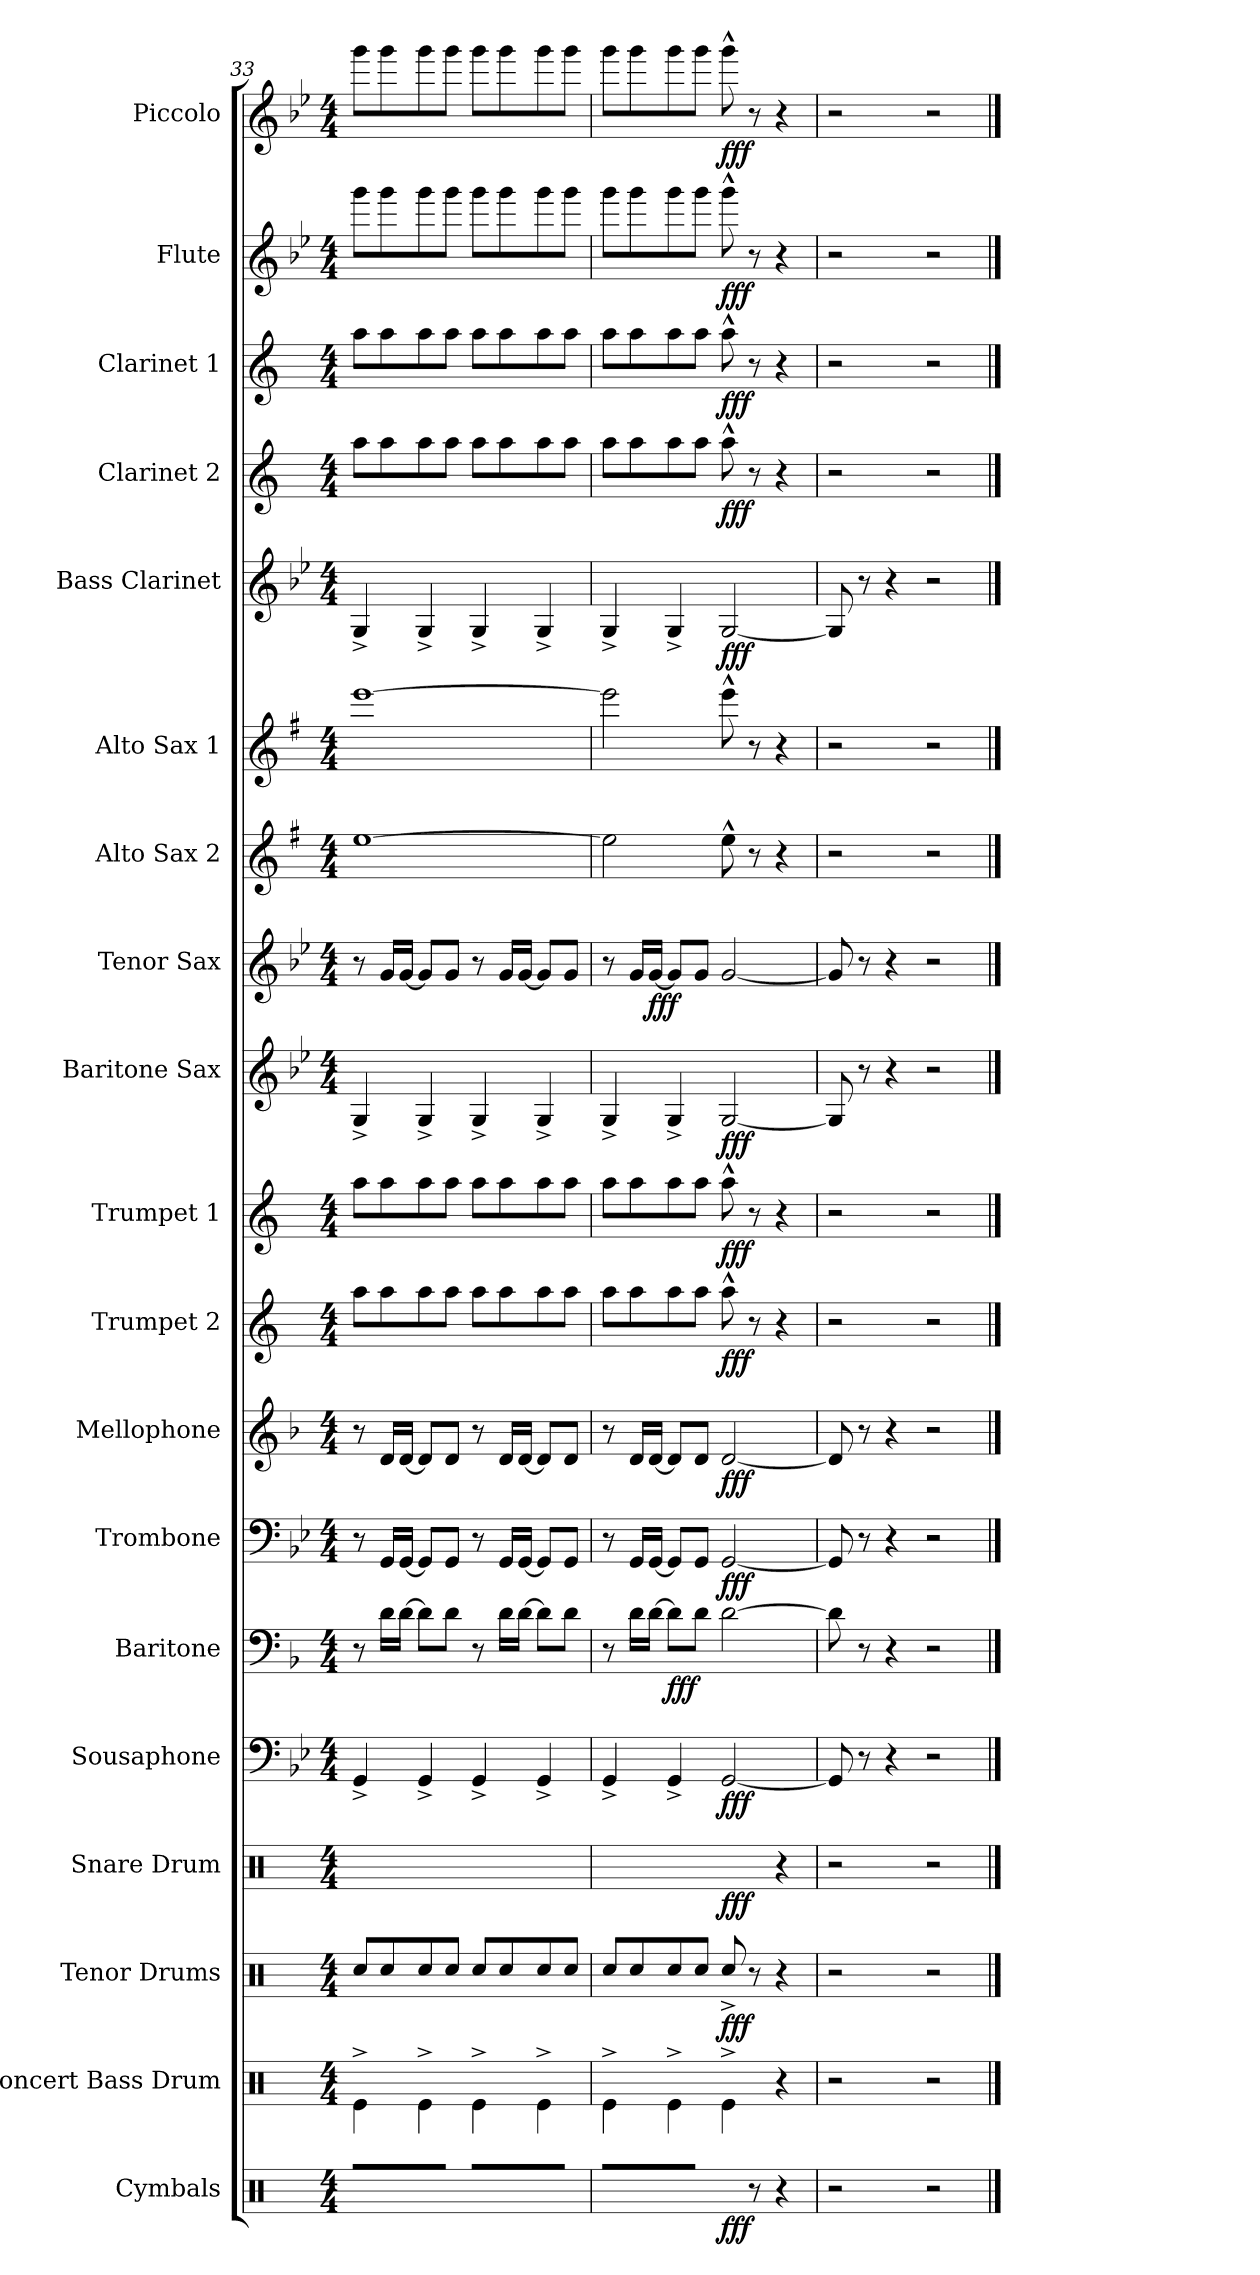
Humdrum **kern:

**kern	**dynam	**kern	**kern	**dynam	**kern	**dynam	**kern	**dynam	**kern	**dynam	**kern	**dynam	**kern	**dynam	**kern	**dynam	**kern	**dynam	**kern	**dynam	**kern	**dynam	**kern	**kern	**kern	**dynam	**kern	**dynam	**kern	**dynam	**kern	**dynam	**kern	**dynam
*part19	*part19	*part18	*part17	*part17	*part16	*part16	*part15	*part15	*part14	*part14	*part13	*part13	*part12	*part12	*part11	*part11	*part10	*part10	*part9	*part9	*part8	*part8	*part7	*part6	*part5	*part5	*part4	*part4	*part3	*part3	*part2	*part2	*part1	*part1
*staff19	*staff19	*staff18	*staff17	*staff17	*staff16	*staff16	*staff15	*staff15	*staff14	*staff14	*staff13	*staff13	*staff12	*staff12	*staff11	*staff11	*staff10	*staff10	*staff9	*staff9	*staff8	*staff8	*staff7	*staff6	*staff5	*staff5	*staff4	*staff4	*staff3	*staff3	*staff2	*staff2	*staff1	*staff1
*I"Cymbals	*	*I"Concert Bass Drum	*I"Tenor Drums	*	*I"Snare Drum	*	*I"Sousaphone	*	*I"Baritone	*	*I"Trombone	*	*I"Mellophone	*	*I"Trumpet 2	*	*I"Trumpet 1	*	*I"Baritone Sax	*	*I"Tenor Sax	*	*I"Alto Sax 2	*I"Alto Sax 1	*I"Bass Clarinet	*	*I"Clarinet 2	*	*I"Clarinet 1	*	*I"Flute	*	*I"Piccolo	*
*I'Cym.	*	*I'Con. BD	*I'T.D.	*	*I'S.D.	*	*	*	*I'Bar.	*	*I'Tbn.	*	*I'Mph.	*	*I'Tpt. 2	*	*I'Tpt. 1	*	*I'Bari. Sax.	*	*I'T. Sax.	*	*I'A. Sax. 2	*I'A. Sax. 1	*I'B. Cl.	*	*I'Cl. 2	*	*I'Cl. 1	*	*I'Fl.	*	*I'Picc.	*
*clefX	*	*clefX	*clefX	*	*clefX	*	*clefF4	*	*clefF4	*	*clefF4	*	*clefG2	*	*clefG2	*	*clefG2	*	*clefG2	*	*clefG2	*	*clefG2	*clefG2	*clefG2	*	*clefG2	*	*clefG2	*	*clefG2	*	*clefG2	*
*	*	*	*	*	*	*	*	*	*ITrd4c7	*	*	*	*ITrd4c7	*	*ITrd1c2	*	*ITrd1c2	*	*ITrd12c21	*	*ITrd8c14	*	*ITrd5c9	*ITrd5c9	*ITrd8c14	*	*ITrd1c2	*	*ITrd1c2	*	*	*	*ITrd-7c-12	*
*k[]	*	*k[]	*k[]	*	*k[]	*	*k[b-e-]	*	*k[b-e-]	*	*k[b-e-]	*	*k[b-e-]	*	*k[b-e-]	*	*k[b-e-]	*	*k[b-e-]	*	*k[b-e-]	*	*k[b-e-]	*k[b-e-]	*k[b-e-]	*	*k[b-e-]	*	*k[b-e-]	*	*k[b-e-]	*	*k[b-e-]	*
*M4/4	*	*M4/4	*M4/4	*	*M4/4	*	*M4/4	*	*M4/4	*	*M4/4	*	*M4/4	*	*M4/4	*	*M4/4	*	*M4/4	*	*M4/4	*	*M4/4	*M4/4	*M4/4	*	*M4/4	*	*M4/4	*	*M4/4	*	*M4/4	*
=33	=33	=33	=33	=33	=33	=33	=33	=33	=33	=33	=33	=33	=33	=33	=33	=33	=33	=33	=33	=33	=33	=33	=33	=33	=33	=33	=33	=33	=33	=33	=33	=33	=33	=33
8R/L	.	4Re^\	8Rcc/L	.	4R/	.	4GG^/	.	8r	.	8r	.	8r	.	8gg\L	.	8gg\L	.	4GG^/	.	8r	.	[1g	[1gg	4GG^/	.	8gg\L	.	8gg\L	.	8ggg\L	.	8gggg\L	.
8R/	.	.	8Rcc/	.	.	.	.	.	16G\LL	.	16GG/LL	.	16G/LL	.	8gg\	.	8gg\	.	.	.	16G/LL	.	.	.	.	.	8gg\	.	8gg\	.	8ggg\	.	8gggg\	.
.	.	.	.	.	.	.	.	.	[16G\JJ	.	[16GG/JJ	.	[16G/JJ	.	.	.	.	.	.	.	[16G/JJ	.	.	.	.	.	.	.	.	.	.	.	.	.
8R/	.	4Re^\	8Rcc/	.	4R/	.	4GG^/	.	8G\L]	.	8GG/L]	.	8G/L]	.	8gg\	.	8gg\	.	4GG^/	.	8G/L]	.	.	.	4GG^/	.	8gg\	.	8gg\	.	8ggg\	.	8gggg\	.
8R/J	.	.	8Rcc/J	.	.	.	.	.	8G\J	.	8GG/J	.	8G/J	.	8gg\J	.	8gg\J	.	.	.	8G/J	.	.	.	.	.	8gg\J	.	8gg\J	.	8ggg\J	.	8gggg\J	.
8R/L	.	4Re^\	8Rcc/L	.	4R/	.	4GG^/	.	8r	.	8r	.	8r	.	8gg\L	.	8gg\L	.	4GG^/	.	8r	.	.	.	4GG^/	.	8gg\L	.	8gg\L	.	8ggg\L	.	8gggg\L	.
8R/	.	.	8Rcc/	.	.	.	.	.	16G\LL	.	16GG/LL	.	16G/LL	.	8gg\	.	8gg\	.	.	.	16G/LL	.	.	.	.	.	8gg\	.	8gg\	.	8ggg\	.	8gggg\	.
.	.	.	.	.	.	.	.	.	[16G\JJ	.	[16GG/JJ	.	[16G/JJ	.	.	.	.	.	.	.	[16G/JJ	.	.	.	.	.	.	.	.	.	.	.	.	.
8R/	.	4Re^\	8Rcc/	.	4R/	.	4GG^/	.	8G\L]	.	8GG/L]	.	8G/L]	.	8gg\	.	8gg\	.	4GG^/	.	8G/L]	.	.	.	4GG^/	.	8gg\	.	8gg\	.	8ggg\	.	8gggg\	.
8R/J	.	.	8Rcc/J	.	.	.	.	.	8G\J	.	8GG/J	.	8G/J	.	8gg\J	.	8gg\J	.	.	.	8G/J	.	.	.	.	.	8gg\J	.	8gg\J	.	8ggg\J	.	8gggg\J	.
=34	=34	=34	=34	=34	=34	=34	=34	=34	=34	=34	=34	=34	=34	=34	=34	=34	=34	=34	=34	=34	=34	=34	=34	=34	=34	=34	=34	=34	=34	=34	=34	=34	=34	=34
8R/L	.	4Re^\	8Rcc/L	.	4R/	.	4GG^/	.	8r	.	8r	.	8r	.	8gg\L	.	8gg\L	.	4GG^/	.	8r	.	2g\]	2gg\]	4GG^/	.	8gg\L	.	8gg\L	.	8ggg\L	.	8gggg\L	.
8R/	.	.	8Rcc/	.	.	.	.	.	16G\LL	.	16GG/LL	.	16G/LL	.	8gg\	.	8gg\	.	.	.	16G/LL	.	.	.	.	.	8gg\	.	8gg\	.	8ggg\	.	8gggg\	.
!	!	!	!	!	!	!	!	!	!	!	!	!	!	!	!	!	!	!	!	!	!	!LO:DY:b	!	!	!	!	!	!	!	!	!	!	!	!
.	.	.	.	.	.	.	.	.	[16G\JJ	.	[16GG/JJ	.	[16G/JJ	.	.	.	.	.	.	.	[16G/JJ	fff	.	.	.	.	.	.	.	.	.	.	.	.
!	!	!	!	!	!	!	!	!	!	!LO:DY:b	!	!	!	!	!	!	!	!	!	!	!	!	!	!	!	!	!	!	!	!	!	!	!	!
8R/	.	4Re^\	8Rcc/	.	4R/	.	4GG^/	.	8G\L]	fff	8GG/L]	.	8G/L]	.	8gg\	.	8gg\	.	4GG^/	.	8G/L]	.	.	.	4GG^/	.	8gg\	.	8gg\	.	8ggg\	.	8gggg\	.
8R/J	.	.	8Rcc/J	.	.	.	.	.	8G\J	.	8GG/J	.	8G/J	.	8gg\J	.	8gg\J	.	.	.	8G/J	.	.	.	.	.	8gg\J	.	8gg\J	.	8ggg\J	.	8gggg\J	.
!	!LO:DY:b	!	!	!LO:DY:b	!	!LO:DY:b	!	!LO:DY:b	!	!	!	!LO:DY:b	!	!LO:DY:b	!	!LO:DY:b	!	!LO:DY:b	!	!LO:DY:b	!	!	!	!	!	!LO:DY:b	!	!LO:DY:b	!	!LO:DY:b	!	!LO:DY:b	!	!LO:DY:b
8R^/	fff	4Re^\	8Rcc^/	fff	4R^/	fff	[2GG/	fff	[2G\	.	[2GG/	fff	[2G/	fff	8gg^^\	fff	8gg^^\	fff	[2GG/	fff	[2G/	.	8g^^\	8gg^^\	[2GG/	fff	8gg^^\	fff	8gg^^\	fff	8ggg^^\	fff	8gggg^^\	fff
8r	.	.	8r	.	.	.	.	.	.	.	.	.	.	.	8r	.	8r	.	.	.	.	.	8r	8r	.	.	8r	.	8r	.	8r	.	8r	.
4r	.	4r	4r	.	4r	.	.	.	.	.	.	.	.	.	4r	.	4r	.	.	.	.	.	4r	4r	.	.	4r	.	4r	.	4r	.	4r	.
=35	=35	=35	=35	=35	=35	=35	=35	=35	=35	=35	=35	=35	=35	=35	=35	=35	=35	=35	=35	=35	=35	=35	=35	=35	=35	=35	=35	=35	=35	=35	=35	=35	=35	=35
2r	.	2r	2r	.	2r	.	8GG/]	.	8G\]	.	8GG/]	.	8G/]	.	2r	.	2r	.	8GG/]	.	8G/]	.	2r	2r	8GG/]	.	2r	.	2r	.	2r	.	2r	.
.	.	.	.	.	.	.	8r	.	8r	.	8r	.	8r	.	.	.	.	.	8r	.	8r	.	.	.	8r	.	.	.	.	.	.	.	.	.
.	.	.	.	.	.	.	4r	.	4r	.	4r	.	4r	.	.	.	.	.	4r	.	4r	.	.	.	4r	.	.	.	.	.	.	.	.	.
2r	.	2r	2r	.	2r	.	2r	.	2r	.	2r	.	2r	.	2r	.	2r	.	2r	.	2r	.	2r	2r	2r	.	2r	.	2r	.	2r	.	2r	.
==	==	==	==	==	==	==	==	==	==	==	==	==	==	==	==	==	==	==	==	==	==	==	==	==	==	==	==	==	==	==	==	==	==	==
*-	*-	*-	*-	*-	*-	*-	*-	*-	*-	*-	*-	*-	*-	*-	*-	*-	*-	*-	*-	*-	*-	*-	*-	*-	*-	*-	*-	*-	*-	*-	*-	*-	*-	*-
